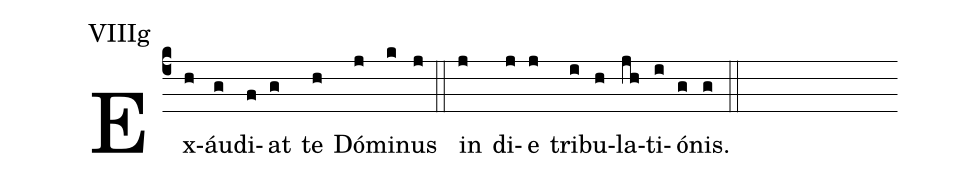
annotation: VIIIg;
%%
(c4)Ex(h)áu(g)di(f)at(g) te(h) Dó(j)mi(k)nus(j) (::) in(j) di(j)e(j) tri(i)bu(h)la(jh)ti(i)ó(g)nis.(g) (::)
